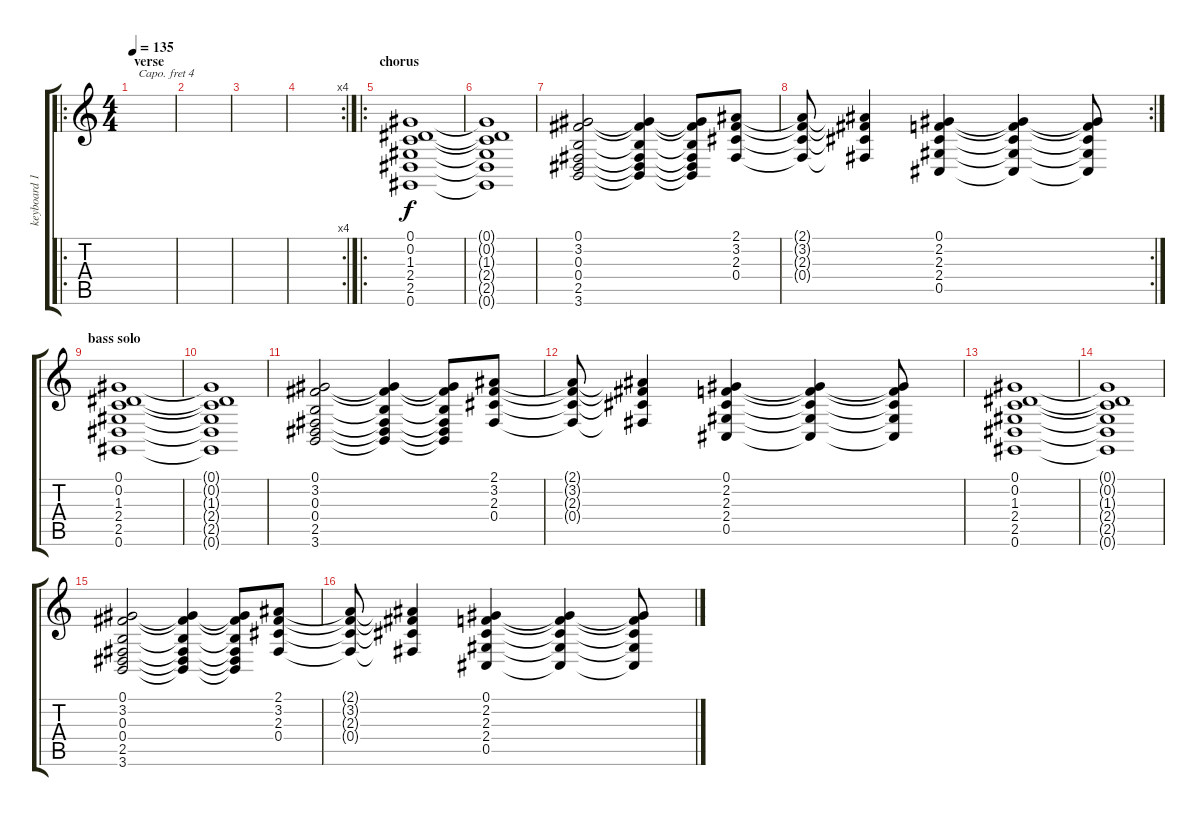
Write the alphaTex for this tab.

\track ("keyboard 1" "keyboard 1") {instrument stringensemble1}
\staff {score tabs}
\capo 4
\tuning (E4 B3 G3 D3 A2 E2) {hide}
\ro
\ts (4 4)
\section ("" "verse")
\tempo 135
\clef g2
\ks c
|
|
|
\rc 4
|
\ro
\section ("" "chorus")
(0.1 0.2 1.3 2.4 2.5 0.6).1 |
(0.1{t} 0.2{t} 1.3{t} 2.4{t} 2.5{t} 0.6{t}).1 |
(0.1 3.2 0.3 0.4 2.5 3.6).2 (0.1{t} 3.2{t} 0.3{t} 0.4{t} 2.5{t} 3.6{t}).4 (0.1{t} 3.2{t} 0.3{t} 0.4{t} 2.5{t} 3.6{t}).8 (2.1 3.2 2.3 0.4).8 |
\rc 2
(2.1{t} 3.2{t} 2.3{t} 0.4{t}).8 (2.1{t} 3.2{t} 2.3{t} 0.4{t}).4 (0.1 2.2 2.3 2.4 0.5).4 (0.1{t} 2.2{t} 2.3{t} 2.4{t} 0.5{t}).4 (0.1{t} 2.2{t} 2.3{t} 2.4{t} 0.5{t}).8 |
\section ("" "bass solo")
(0.1 0.2 1.3 2.4 2.5 0.6).1{volume 9} |
(0.1{t} 0.2{t} 1.3{t} 2.4{t} 2.5{t} 0.6{t}).1 |
(0.1 3.2 0.3 0.4 2.5 3.6).2 (0.1{t} 3.2{t} 0.3{t} 0.4{t} 2.5{t} 3.6{t}).4 (0.1{t} 3.2{t} 0.3{t} 0.4{t} 2.5{t} 3.6{t}).8 (2.1 3.2 2.3 0.4).8 |
(2.1{t} 3.2{t} 2.3{t} 0.4{t}).8 (2.1{t} 3.2{t} 2.3{t} 0.4{t}).4 (0.1 2.2 2.3 2.4 0.5).4 (0.1{t} 2.2{t} 2.3{t} 2.4{t} 0.5{t}).4 (0.1{t} 2.2{t} 2.3{t} 2.4{t} 0.5{t}).8 |
(0.1 0.2 1.3 2.4 2.5 0.6).1 |
(0.1{t} 0.2{t} 1.3{t} 2.4{t} 2.5{t} 0.6{t}).1 |
(0.1 3.2 0.3 0.4 2.5 3.6).2 (0.1{t} 3.2{t} 0.3{t} 0.4{t} 2.5{t} 3.6{t}).4 (0.1{t} 3.2{t} 0.3{t} 0.4{t} 2.5{t} 3.6{t}).8 (2.1 3.2 2.3 0.4).8 |
(2.1{t} 3.2{t} 2.3{t} 0.4{t}).8 (2.1{t} 3.2{t} 2.3{t} 0.4{t}).4 (0.1 2.2 2.3 2.4 0.5).4 (0.1{t} 2.2{t} 2.3{t} 2.4{t} 0.5{t}).4 (0.1{t} 2.2{t} 2.3{t} 2.4{t} 0.5{t}).8
